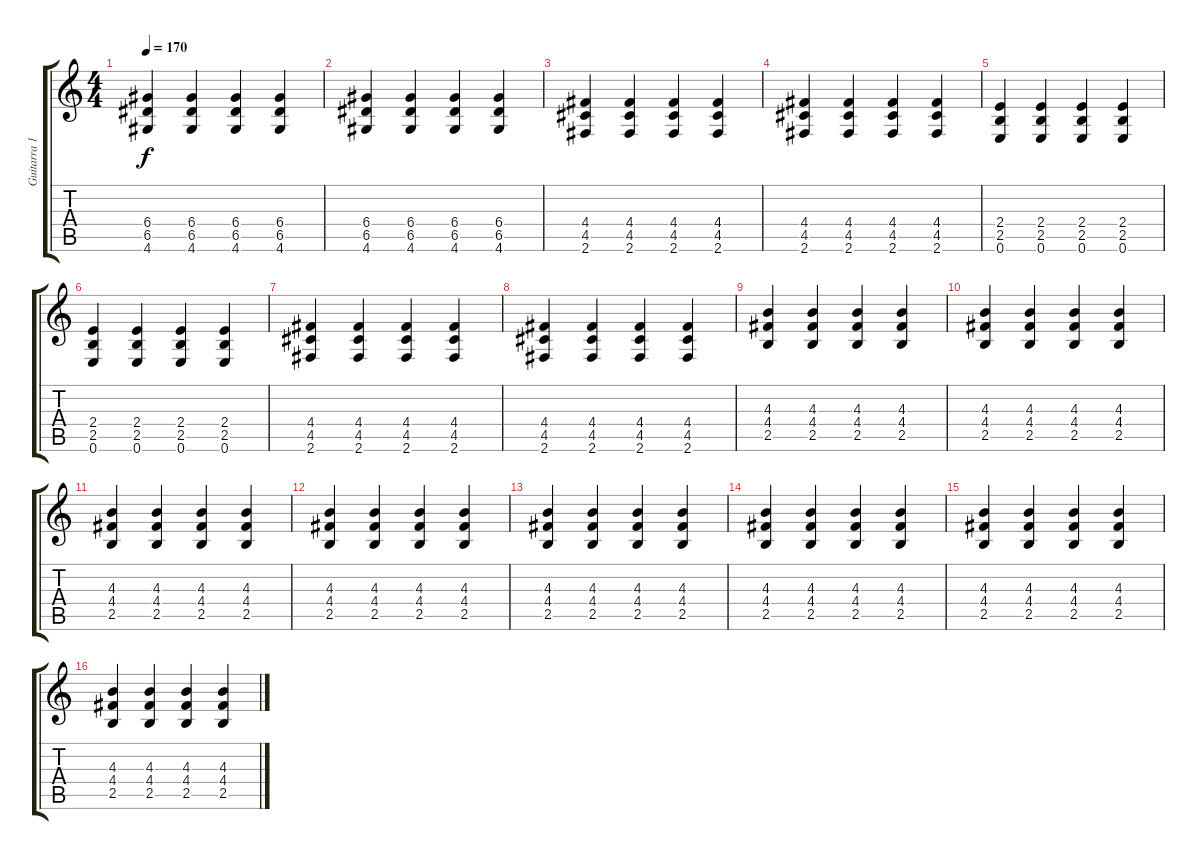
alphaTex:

\track ("Guitarra 1" "Guitarra 1") {instrument electricguitarmuted}
\staff {score tabs}
\tuning (E4 B3 G3 D3 A2 E2) {hide}
\ts (4 4)
\tempo 170
\clef g2
\ks c
(6.4 6.5 4.6).4{dy f} (6.4 6.5 4.6).4 (6.4 6.5 4.6).4 (6.4 6.5 4.6).4 |
(6.4 6.5 4.6).4 (6.4 6.5 4.6).4 (6.4 6.5 4.6).4 (6.4 6.5 4.6).4 |
(4.4 4.5 2.6).4 (4.4 4.5 2.6).4 (4.4 4.5 2.6).4 (4.4 4.5 2.6).4 |
(4.4 4.5 2.6).4 (4.4 4.5 2.6).4 (4.4 4.5 2.6).4 (4.4 4.5 2.6).4 |
(2.4 2.5 0.6).4 (2.4 2.5 0.6).4 (2.4 2.5 0.6).4 (2.4 2.5 0.6).4 |
(2.4 2.5 0.6).4 (2.4 2.5 0.6).4 (2.4 2.5 0.6).4 (2.4 2.5 0.6).4 |
(4.4 4.5 2.6).4 (4.4 4.5 2.6).4 (4.4 4.5 2.6).4 (4.4 4.5 2.6).4 |
(4.4 4.5 2.6).4 (4.4 4.5 2.6).4 (4.4 4.5 2.6).4 (4.4 4.5 2.6).4 |
(4.3 4.4 2.5).4 (4.3 4.4 2.5).4 (4.3 4.4 2.5).4 (4.3 4.4 2.5).4 |
(4.3 4.4 2.5).4 (4.3 4.4 2.5).4 (4.3 4.4 2.5).4 (4.3 4.4 2.5).4 |
(4.3 4.4 2.5).4 (4.3 4.4 2.5).4 (4.3 4.4 2.5).4 (4.3 4.4 2.5).4 |
(4.3 4.4 2.5).4{instrument distortionguitar} (4.3 4.4 2.5).4 (4.3 4.4 2.5).4 (4.3 4.4 2.5).4 |
(4.3 4.4 2.5).4 (4.3 4.4 2.5).4 (4.3 4.4 2.5).4 (4.3 4.4 2.5).4 |
(4.3 4.4 2.5).4 (4.3 4.4 2.5).4 (4.3 4.4 2.5).4 (4.3 4.4 2.5).4 |
(4.3 4.4 2.5).4 (4.3 4.4 2.5).4 (4.3 4.4 2.5).4 (4.3 4.4 2.5).4 |
(4.3 4.4 2.5).4 (4.3 4.4 2.5).4 (4.3 4.4 2.5).4 (4.3 4.4 2.5).4
